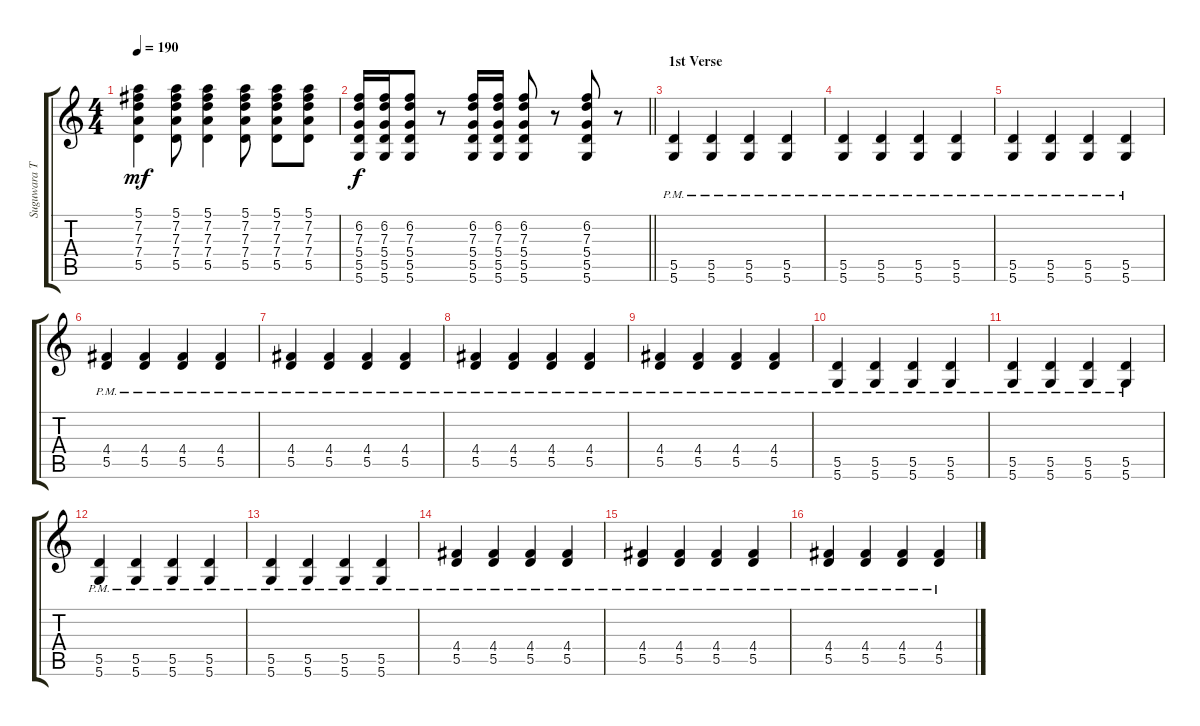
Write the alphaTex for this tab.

\track ("Suguwara Takuro" "Suguwara T") {instrument overdrivenguitar}
\staff {score tabs}
\tuning (E4 B3 G3 D3 A2 D2) {hide}
\ts (4 4)
\tempo 190
\clef g2
\ks c
(5.1 7.2 7.3 7.4 5.5).4{dy mf} (5.1 7.2 7.3 7.4 5.5).8 (5.1 7.2 7.3 7.4 5.5).4 (5.1 7.2 7.3 7.4 5.5).8 (5.1 7.2 7.3 7.4 5.5).8 (5.1 7.2 7.3 7.4 5.5).8 |
\barLineRight lightlight
(6.2 7.3 5.4 5.5 5.6).16{dy f} (6.2 7.3 5.4 5.5 5.6).16 (6.2 7.3 5.4 5.5 5.6).8 r.8 (6.2 7.3 5.4 5.5 5.6).16 (6.2 7.3 5.4 5.5 5.6).16 (6.2 7.3 5.4 5.5 5.6).8 r.8 (6.2 7.3 5.4 5.5 5.6).8 r.8 |
\section ("" "1st Verse")
(5.5{pm} 5.6{pm}).4 (5.5{pm} 5.6{pm}).4 (5.5{pm} 5.6{pm}).4 (5.5{pm} 5.6{pm}).4 |
(5.5{pm} 5.6{pm}).4 (5.5{pm} 5.6{pm}).4 (5.5{pm} 5.6{pm}).4 (5.5{pm} 5.6{pm}).4 |
(5.5{pm} 5.6{pm}).4 (5.5{pm} 5.6{pm}).4 (5.5{pm} 5.6{pm}).4 (5.5{pm} 5.6{pm}).4 |
(4.4{pm} 5.5{pm}).4 (4.4{pm} 5.5{pm}).4 (4.4{pm} 5.5{pm}).4 (4.4{pm} 5.5{pm}).4 |
(4.4{pm} 5.5{pm}).4 (4.4{pm} 5.5{pm}).4 (4.4{pm} 5.5{pm}).4 (4.4{pm} 5.5{pm}).4 |
(4.4{pm} 5.5{pm}).4 (4.4{pm} 5.5{pm}).4 (4.4{pm} 5.5{pm}).4 (4.4{pm} 5.5{pm}).4 |
(4.4{pm} 5.5{pm}).4 (4.4{pm} 5.5{pm}).4 (4.4{pm} 5.5{pm}).4 (4.4{pm} 5.5{pm}).4 |
(5.5{pm} 5.6{pm}).4 (5.5{pm} 5.6{pm}).4 (5.5{pm} 5.6{pm}).4 (5.5{pm} 5.6{pm}).4 |
(5.5{pm} 5.6{pm}).4 (5.5{pm} 5.6{pm}).4 (5.5{pm} 5.6{pm}).4 (5.5{pm} 5.6{pm}).4 |
(5.5{pm} 5.6{pm}).4 (5.5{pm} 5.6{pm}).4 (5.5{pm} 5.6{pm}).4 (5.5{pm} 5.6{pm}).4 |
(5.5{pm} 5.6{pm}).4 (5.5{pm} 5.6{pm}).4 (5.5{pm} 5.6{pm}).4 (5.5{pm} 5.6{pm}).4 |
(4.4{pm} 5.5{pm}).4 (4.4{pm} 5.5{pm}).4 (4.4{pm} 5.5{pm}).4 (4.4{pm} 5.5{pm}).4 |
(4.4{pm} 5.5{pm}).4 (4.4{pm} 5.5{pm}).4 (4.4{pm} 5.5{pm}).4 (4.4{pm} 5.5{pm}).4 |
(4.4{pm} 5.5{pm}).4 (4.4{pm} 5.5{pm}).4 (4.4{pm} 5.5{pm}).4 (4.4{pm} 5.5{pm}).4
